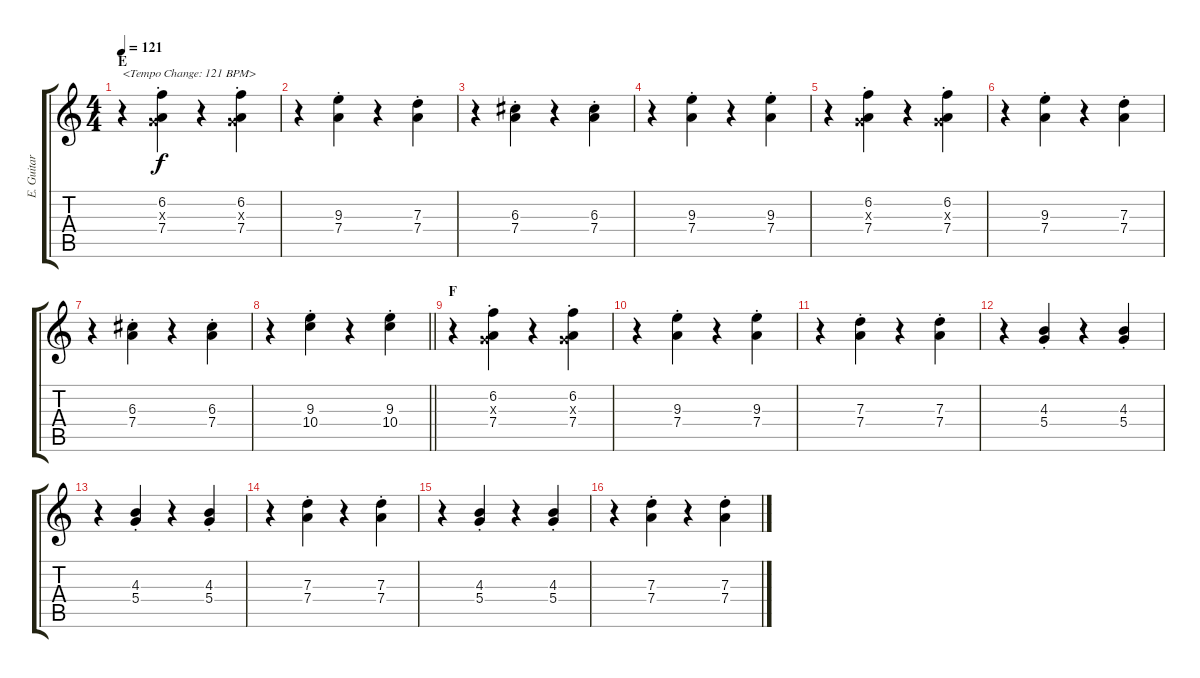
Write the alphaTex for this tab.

\track ("E. Guitar I" "E. Guitar ") {instrument electricguitarmuted}
\staff {score tabs}
\tuning (E4 B3 G3 D3 A2 E2) {hide}
\ts (4 4)
\section ("" "E")
\tempo 121
\clef g2
\ks c
r.4{txt "<Tempo Change: 121 BPM>" dy f} (6.2{st} 0.3{x} 7.4{st}).4 r.4 (6.2{st} 0.3{x} 7.4{st}).4 |
r.4 (9.3{st} 7.4{st}).4 r.4 (7.3{st} 7.4{st}).4 |
r.4 (6.3{st} 7.4{st}).4 r.4 (6.3{st} 7.4{st}).4 |
r.4 (9.3{st} 7.4{st}).4 r.4 (9.3{st} 7.4{st}).4 |
r.4 (6.2{st} 0.3{x} 7.4{st}).4 r.4 (6.2{st} 0.3{x} 7.4{st}).4 |
r.4 (9.3{st} 7.4{st}).4 r.4 (7.3{st} 7.4{st}).4 |
r.4 (6.3{st} 7.4{st}).4 r.4 (6.3{st} 7.4{st}).4 |
\barLineRight lightlight
r.4 (9.3{st} 10.4{st}).4 r.4 (9.3{st} 10.4{st}).4 |
\section ("" "F")
r.4 (6.2{st} 0.3{x} 7.4{st}).4 r.4 (6.2{st} 0.3{x} 7.4{st}).4 |
r.4 (9.3{st} 7.4{st}).4 r.4 (9.3{st} 7.4{st}).4 |
r.4 (7.3{st} 7.4{st}).4 r.4 (7.3{st} 7.4{st}).4 |
r.4 (4.3{st} 5.4{st}).4 r.4 (4.3{st} 5.4{st}).4 |
r.4 (4.3{st} 5.4{st}).4 r.4 (4.3{st} 5.4{st}).4 |
r.4 (7.3{st} 7.4{st}).4 r.4 (7.3{st} 7.4{st}).4 |
r.4 (4.3{st} 5.4{st}).4 r.4 (4.3{st} 5.4{st}).4 |
r.4 (7.3{st} 7.4{st}).4 r.4 (7.3{st} 7.4{st}).4
